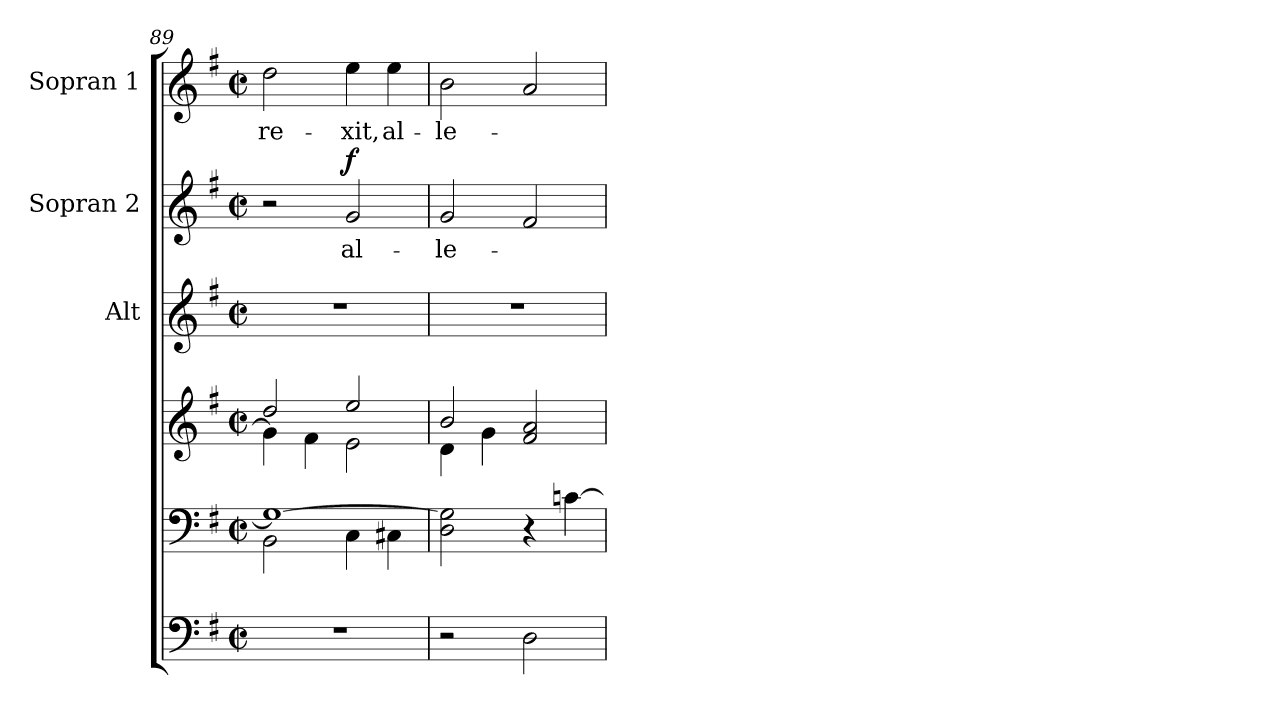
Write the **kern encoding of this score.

**kern	**kern	**kern	**kern	**kern	**text	**dynam	**kern	**text
*part5	*part4	*part4	*part3	*part2	*part2	*part2	*part1	*part1
*staff6	*staff5	*staff4	*staff3	*staff2	*staff2	*staff2	*staff1	*staff1
*	*	*	*I"Alt	*I"Sopran 2	*	*	*I"Sopran 1	*
*	*	*	*I'A.	*I'S. 2	*	*	*I'S. 1	*
*clefF4	*clefF4	*clefG2	*clefG2	*clefG2	*	*	*clefG2	*
*k[f#]	*k[f#]	*k[f#]	*k[f#]	*k[f#]	*	*	*k[f#]	*
*G:	*G:	*G:	*G:	*G:	*	*	*G:	*
*M2/2	*M2/2	*M2/2	*M2/2	*M2/2	*	*	*M2/2	*
*met(c|)	*met(c|)	*met(c|)	*met(c|)	*met(c|)	*	*	*met(c|)	*
=89	=89	=89	=89	=89	=89	=89	=89	=89
*	*^	*^	*	*	*	*	*	*
!	!	!	!	!	!	!	!	!	!	!LO:LY:b
1r	1G_	2BB\	2dd/	4g\]	1r	2r	.	.	2dd\	-re-
.	.	.	.	4f#\	.	.	.	.	.	.
!	!	!	!	!	!	!	!LO:LY:b	!LO:DY:a	!	!LO:LY:b
.	.	4C\	2ee/	2e\	.	2g/	al-	f	4ee\	-xit,
!	!	!	!	!	!	!	!	!	!	!LO:LY:b
.	.	4C#X\	.	.	.	.	.	.	4ee\	al-
=90	=90	=90	=90	=90	=90	=90	=90	=90	=90	=90
!	!	!	!	!	!	!	!LO:LY:b	!	!	!LO:LY:b
*	*v	*v	*	*	*	*	*	*	*	*
2r	2D\ 2G\]	2b/	4d\	1r	2g/	-le-	.	2b\	-le-
.	.	.	4g\	.	.	.	.	.	.
2D\	4r	2f#/ 2a/	2ryy	.	2f#/	.	.	2a/	.
.	[4cn\	.	.	.	.	.	.	.	.
*	*	*v	*v	*	*	*	*	*	*
=	=	=	=	=	=	=	=	=
*-	*-	*-	*-	*-	*-	*-	*-	*-
